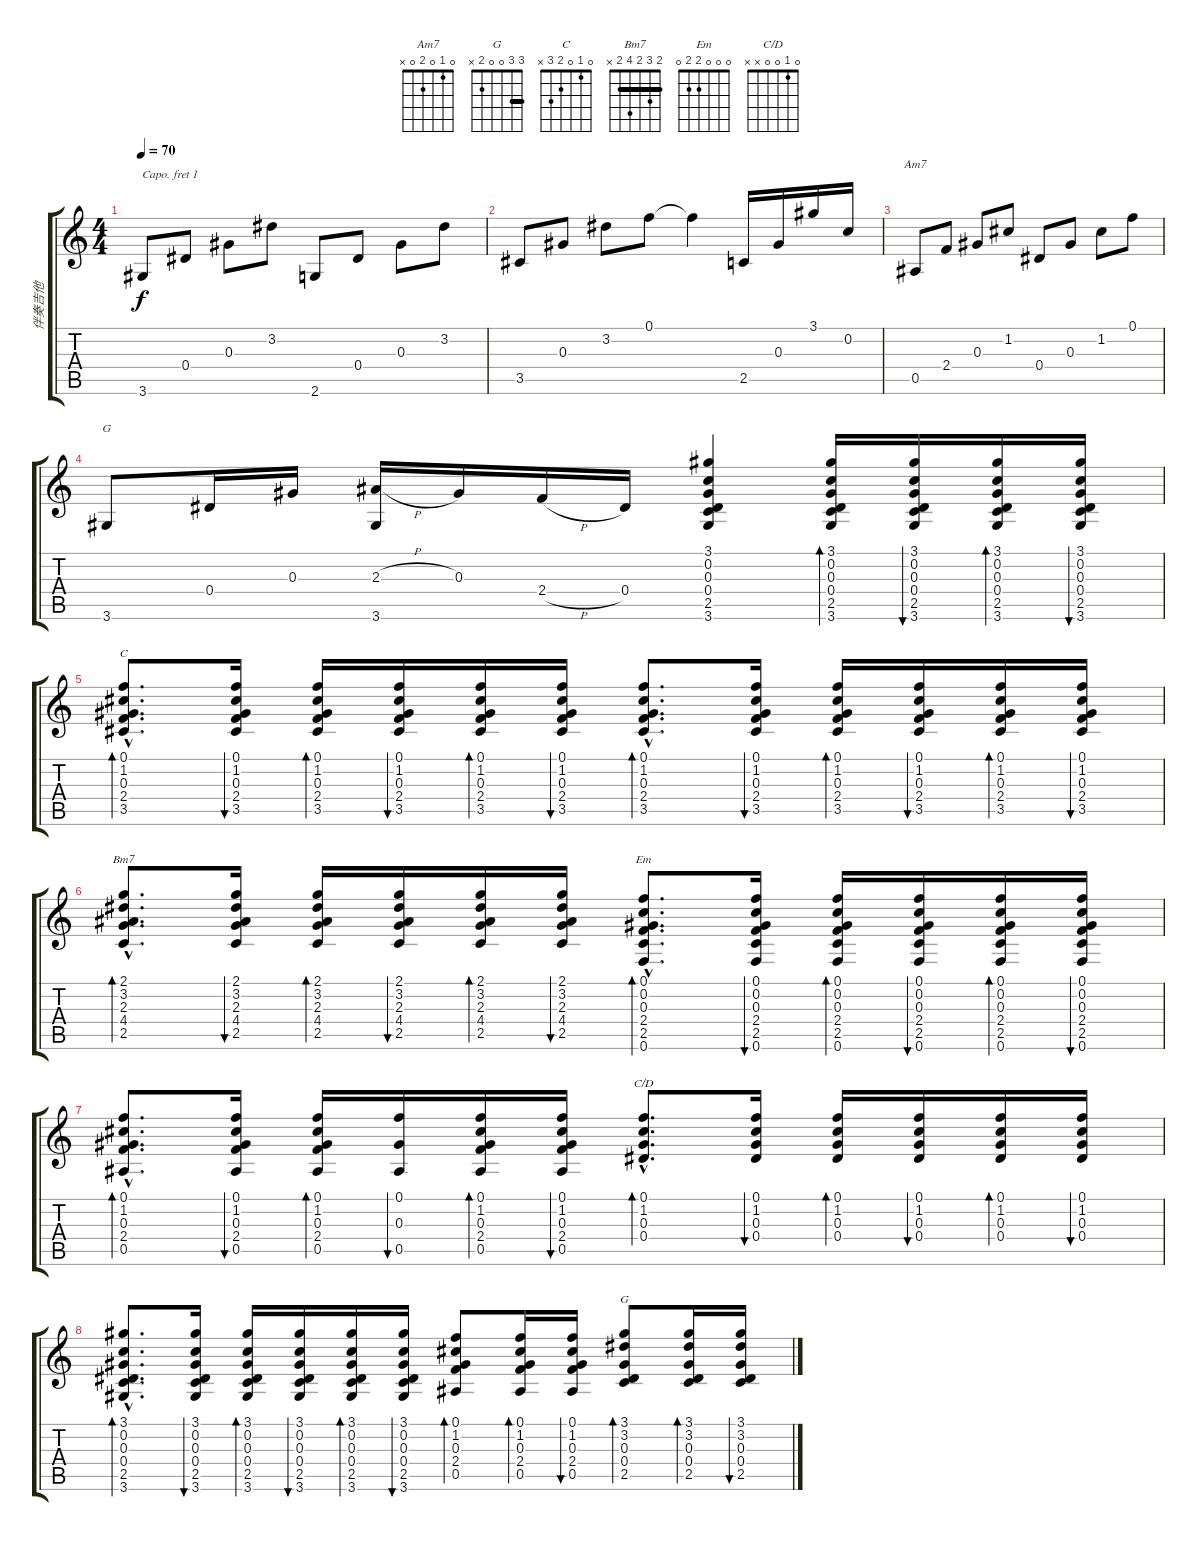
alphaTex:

\track ("伴奏吉他" "伴奏吉他") {instrument acousticguitarsteel}
\staff {score tabs}
\capo 1
\tuning (E4 B3 G3 D3 A2 E2) {hide}
\chord ("Am7" 0 1 0 2 0 x)
\chord ("G" 3 0 0 0 2 3)
\chord ("C" 0 1 0 2 3 x)
\chord ("Bm7" 2 3 2 4 2 x) {barre 2}
\chord ("Em" 0 0 0 2 2 0)
\chord ("C/D" 0 1 0 0 x x)
\chord ("G" 3 3 0 0 2 x) {barre 3}
\ts (4 4)
\tempo 70
\clef g2
\ks c
3.6.8{dy f} 0.4.8 0.3.8 3.2.8 2.6.8 0.4.8 0.3.8 3.2.8 |
3.5.8 0.3.8 3.2.8 0.1.8 0.1{t}.4 2.5.16 0.3.16 3.1.16 0.2.16 |
0.5.8{ch "Am7"} 2.4.8 0.3.8 1.2.8 0.4.8 0.3.8 1.2.8 0.1.8 |
3.6.8{ch "G"} 0.4.16 0.3.16 (2.3{h} 3.6).16 0.3.16 2.4{h}.16 0.4.16 (3.1 0.2 0.3 0.4 2.5 3.6).4 (3.1 0.2 0.3 0.4 2.5 3.6).16{bd 30} (3.1 0.2 0.3 0.4 2.5 3.6).16{bu 30} (3.1 0.2 0.3 0.4 2.5 3.6).16{bd 30} (3.1 0.2 0.3 0.4 2.5 3.6).16{bu 30} |
(0.1{hac} 1.2{hac} 0.3{hac} 2.4{hac} 3.5{hac}).8{d bd 30 ch "C"} (0.1 1.2 0.3 2.4 3.5).16{bu 30} (0.1 1.2 0.3 2.4 3.5).16{bd 30} (0.1 1.2 0.3 2.4 3.5).16{bu 30} (0.1 1.2 0.3 2.4 3.5).16{bd 30} (0.1 1.2 0.3 2.4 3.5).16{bu 30} (0.1{hac} 1.2{hac} 0.3{hac} 2.4{hac} 3.5{hac}).8{d bd 30} (0.1 1.2 0.3 2.4 3.5).16{bu 30} (0.1 1.2 0.3 2.4 3.5).16{bd 30} (0.1 1.2 0.3 2.4 3.5).16{bu 30} (0.1 1.2 0.3 2.4 3.5).16{bd 30} (0.1 1.2 0.3 2.4 3.5).16{bu 30} |
(2.1{hac} 3.2{hac} 2.3{hac} 4.4{hac} 2.5{hac}).8{d bd 30 ch "Bm7"} (2.1 3.2 2.3 4.4 2.5).16{bu 30} (2.1 3.2 2.3 4.4 2.5).16{bd 30} (2.1 3.2 2.3 4.4 2.5).16{bu 30} (2.1 3.2 2.3 4.4 2.5).16{bd 30} (2.1 3.2 2.3 4.4 2.5).16{bu 30} (0.1{hac} 0.2{hac} 0.3{hac} 2.4{hac} 2.5{hac} 0.6{hac}).8{d bd 30 ch "Em"} (0.1 0.2 0.3 2.4 2.5 0.6).16{bu 30} (0.1 0.2 0.3 2.4 2.5 0.6).16{bd 30} (0.1 0.2 0.3 2.4 2.5 0.6).16{bu 30} (0.1 0.2 0.3 2.4 2.5 0.6).16{bd 30} (0.1 0.2 0.3 2.4 2.5 0.6).16{bu 30} |
(0.1{hac} 1.2{hac} 0.3{hac} 2.4{hac} 0.5{hac}).8{d bd 30} (0.1 1.2 0.3 2.4 0.5).16{bu 30} (0.1 1.2 0.3 2.4 0.5).16{bd 30} (0.1 0.3 0.5).16{bu 30} (0.1 1.2 0.3 2.4 0.5).16{bd 30} (0.1 1.2 0.3 2.4 0.5).16{bu 30} (0.1{hac} 1.2{hac} 0.3{hac} 0.4{hac}).8{d bd 30 ch "C/D"} (0.1 1.2 0.3 0.4).16{bu 30} (0.1 1.2 0.3 0.4).16{bd 30} (0.1 1.2 0.3 0.4).16{bu 30} (0.1 1.2 0.3 0.4).16{bd 30} (0.1 1.2 0.3 0.4).16{bu 30} |
(3.1{hac} 0.2{hac} 0.3{hac} 0.4{hac} 2.5{hac} 3.6{hac}).8{d bd 30} (3.1 0.2 0.3 0.4 2.5 3.6).16{bu 30} (3.1 0.2 0.3 0.4 2.5 3.6).16{bd 30} (3.1 0.2 0.3 0.4 2.5 3.6).16{bu 30} (3.1 0.2 0.3 0.4 2.5 3.6).16{bd 30} (3.1 0.2 0.3 0.4 2.5 3.6).16{bu 30} (0.1 1.2 0.3 2.4 0.5).8{bd 30} (0.1 1.2 0.3 2.4 0.5).16{bd 30} (0.1 1.2 0.3 2.4 0.5).16{bu 30} (3.1 3.2 0.3 0.4 2.5).8{bd 30 ch "G"} (3.1 3.2 0.3 0.4 2.5).16{bd 30} (3.1 3.2 0.3 0.4 2.5).16{bu 30}
